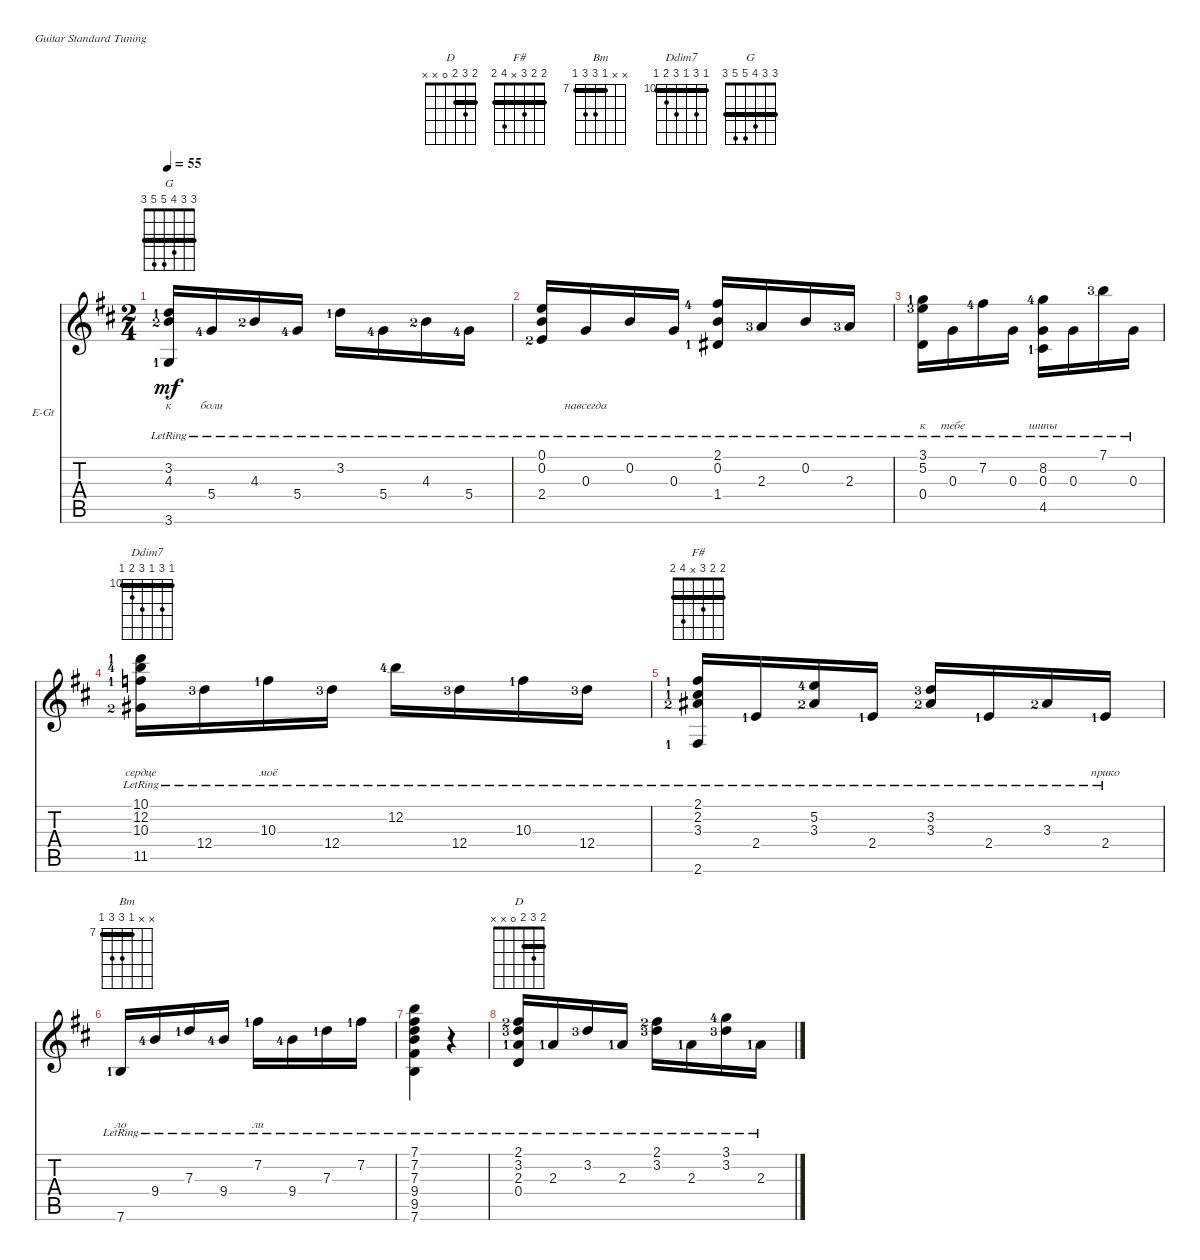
\defaultSystemsLayout 4
\bracketExtendMode nobrackets
\firstSystemTrackNameOrientation horizontal
\otherSystemsTrackNameOrientation horizontal
\chordDiagramsInScore
\track ("Jazz Guitar" "E-Gt") {instrument electricguitarjazz}
\staff {score tabs}
\tuning (E4 B3 G3 D3 A2 E2)
\chord ("D" 2 3 2 0 x x) {barre 2}
\chord ("F#" 2 2 3 x 4 2) {barre (2 2)}
\chord ("Bm" x x 7 9 9 7) {firstfret 7 barre 7}
\chord ("Ddim7" 10 12 10 12 11 10) {firstfret 10 barre (10 10)}
\chord ("G" 3 3 4 5 5 3) {barre (3 3)}
\ts (2 4)
\tempo 55
\clef g2
\ks d
(3.6{lr lf 2} 4.3{lr lf 3} 3.2{lr lf 2}).16{ch "G" lyrics (0 "к") lyrics (1 "") lyrics (2 "") lyrics (3 "") lyrics (4 "") dy mf} 5.4{lr lf 5}.16{lyrics (0 "боли") lyrics (1 "") lyrics (2 "") lyrics (3 "") lyrics (4 "")} 4.3{lr lf 3}.16{lyrics (0 "") lyrics (1 "") lyrics (2 "") lyrics (3 "") lyrics (4 "")} 5.4{lr lf 5}.16{lyrics (0 "") lyrics (1 "") lyrics (2 "") lyrics (3 "") lyrics (4 "")} 3.2{lr lf 2}.16{lyrics (0 "") lyrics (1 "") lyrics (2 "") lyrics (3 "") lyrics (4 "")} 5.4{lr lf 5}.16{lyrics (0 "") lyrics (1 "") lyrics (2 "") lyrics (3 "") lyrics (4 "")} 4.3{lr lf 3}.16{lyrics (0 "") lyrics (1 "") lyrics (2 "") lyrics (3 "") lyrics (4 "")} 5.4{lr lf 5}.16{lyrics (0 "") lyrics (1 "") lyrics (2 "") lyrics (3 "") lyrics (4 "")} |
(2.4{lr lf 3} 0.2{lr} 0.1{lr}).16{lyrics (0 "") lyrics (1 "") lyrics (2 "") lyrics (3 "") lyrics (4 "")} 0.3{lr}.16{lyrics (0 "навсегда") lyrics (1 "") lyrics (2 "") lyrics (3 "") lyrics (4 "")} 0.2{lr}.16{lyrics (0 "") lyrics (1 "") lyrics (2 "") lyrics (3 "") lyrics (4 "")} 0.3{lr}.16{lyrics (0 "") lyrics (1 "") lyrics (2 "") lyrics (3 "") lyrics (4 "")} (1.4{lr lf 2} 0.2{lr} 2.1{lr lf 5}).16{lyrics (0 "") lyrics (1 "") lyrics (2 "") lyrics (3 "") lyrics (4 "")} 2.3{lr lf 4}.16{lyrics (0 "") lyrics (1 "") lyrics (2 "") lyrics (3 "") lyrics (4 "")} 0.2{lr}.16{lyrics (0 "") lyrics (1 "") lyrics (2 "") lyrics (3 "") lyrics (4 "")} 2.3{lr lf 4}.16{lyrics (0 "") lyrics (1 "") lyrics (2 "") lyrics (3 "") lyrics (4 "")} |
(0.4{lr} 5.2{lr lf 4} 3.1{lr lf 2}).16{lyrics (0 "") lyrics (1 "") lyrics (2 "") lyrics (3 "") lyrics (4 "к")} 0.3{lr}.16{lyrics (0 "") lyrics (1 "") lyrics (2 "") lyrics (3 "") lyrics (4 "тебе")} 7.2{lr lf 5}.16{lyrics (0 "") lyrics (1 "") lyrics (2 "") lyrics (3 "") lyrics (4 "")} 0.3{lr}.16{lyrics (0 "") lyrics (1 "") lyrics (2 "") lyrics (3 "") lyrics (4 "")} (4.5{lr lf 2} 0.3{lr} 8.2{lr lf 5}).16{lyrics (0 "") lyrics (1 "") lyrics (2 "") lyrics (3 "") lyrics (4 "шипы")} 0.3{lr}.16{lyrics (0 "") lyrics (1 "") lyrics (2 "") lyrics (3 "") lyrics (4 "")} 7.1{lr lf 4}.16{lyrics (0 "") lyrics (1 "") lyrics (2 "") lyrics (3 "") lyrics (4 "")} 0.3{lr}.16{lyrics (0 "") lyrics (1 "") lyrics (2 "") lyrics (3 "") lyrics (4 "")} |
(11.5{lr lf 3} 10.3{lr lf 2} 12.2{lr lf 5} 10.1{lr lf 2}).16{ch "Ddim7" lyrics (0 "") lyrics (1 "") lyrics (2 "") lyrics (3 "") lyrics (4 "сердце")} 12.4{lr lf 4}.16{lyrics (0 "") lyrics (1 "") lyrics (2 "") lyrics (3 "") lyrics (4 "")} 10.3{lr lf 2}.16{lyrics (0 "") lyrics (1 "") lyrics (2 "") lyrics (3 "") lyrics (4 "моё")} 12.4{lr lf 4}.16{lyrics (0 "") lyrics (1 "") lyrics (2 "") lyrics (3 "") lyrics (4 "")} 12.2{lr lf 5}.16{lyrics (0 "") lyrics (1 "") lyrics (2 "") lyrics (3 "") lyrics (4 "")} 12.4{lr lf 4}.16{lyrics (0 "") lyrics (1 "") lyrics (2 "") lyrics (3 "") lyrics (4 "")} 10.3{lr lf 2}.16{lyrics (0 "") lyrics (1 "") lyrics (2 "") lyrics (3 "") lyrics (4 "")} 12.4{lr lf 4}.16{lyrics (0 "") lyrics (1 "") lyrics (2 "") lyrics (3 "") lyrics (4 "")} |
(2.6{lr lf 2} 3.3{lr lf 3} 2.2{lr lf 2} 2.1{lr lf 2}).16{ch "F#" lyrics (0 "") lyrics (1 "") lyrics (2 "") lyrics (3 "") lyrics (4 "")} 2.4{lr lf 2}.16{lyrics (0 "") lyrics (1 "") lyrics (2 "") lyrics (3 "") lyrics (4 "")} (3.3{lr lf 3} 5.2{lr lf 5}).16{lyrics (0 "") lyrics (1 "") lyrics (2 "") lyrics (3 "") lyrics (4 "")} 2.4{lr lf 2}.16{lyrics (0 "") lyrics (1 "") lyrics (2 "") lyrics (3 "") lyrics (4 "")} (3.3{lr lf 3} 3.2{lr lf 4}).16{lyrics (0 "") lyrics (1 "") lyrics (2 "") lyrics (3 "") lyrics (4 "")} 2.4{lr lf 2}.16{lyrics (0 "") lyrics (1 "") lyrics (2 "") lyrics (3 "") lyrics (4 "")} 3.3{lr lf 3}.16{lyrics (0 "") lyrics (1 "") lyrics (2 "") lyrics (3 "") lyrics (4 "")} 2.4{lr lf 2}.16{lyrics (0 "") lyrics (1 "") lyrics (2 "") lyrics (3 "") lyrics (4 "прико")} |
7.6{lr lf 2}.16{ch "Bm" lyrics (0 "") lyrics (1 "") lyrics (2 "") lyrics (3 "") lyrics (4 "ло")} 9.4{lr lf 5}.16{lyrics (0 "") lyrics (1 "") lyrics (2 "") lyrics (3 "") lyrics (4 "")} 7.3{lr lf 2}.16{lyrics (0 "") lyrics (1 "") lyrics (2 "") lyrics (3 "") lyrics (4 "")} 9.4{lr lf 5}.16{lyrics (0 "") lyrics (1 "") lyrics (2 "") lyrics (3 "") lyrics (4 "")} 7.2{lr lf 2}.16{lyrics (0 "") lyrics (1 "") lyrics (2 "") lyrics (3 "") lyrics (4 "ли")} 9.4{lr lf 5}.16{lyrics (0 "") lyrics (1 "") lyrics (2 "") lyrics (3 "") lyrics (4 "")} 7.3{lr lf 2}.16{lyrics (0 "") lyrics (1 "") lyrics (2 "") lyrics (3 "") lyrics (4 "")} 7.2{lr lf 2}.16{lyrics (0 "") lyrics (1 "") lyrics (2 "") lyrics (3 "") lyrics (4 "")} |
(7.6{lr} 9.5{lr} 9.4{lr} 7.3{lr} 7.2{lr} 7.1{lr}).4{lyrics (0 "") lyrics (1 "") lyrics (2 "") lyrics (3 "") lyrics (4 "")} r.4 |
(0.4{lr} 2.3{lr lf 2} 3.2{lr lf 4} 2.1{lr lf 3}).16{ch "D" lyrics (0 "") lyrics (1 "") lyrics (2 "") lyrics (3 "") lyrics (4 "")} 2.3{lr lf 2}.16{lyrics (0 "") lyrics (1 "") lyrics (2 "") lyrics (3 "") lyrics (4 "")} 3.2{lr lf 4}.16{lyrics (0 "") lyrics (1 "") lyrics (2 "") lyrics (3 "") lyrics (4 "")} 2.3{lr lf 2}.16{lyrics (0 "") lyrics (1 "") lyrics (2 "") lyrics (3 "") lyrics (4 "")} (3.2{lr lf 4} 2.1{lr lf 3}).16{lyrics (0 "") lyrics (1 "") lyrics (2 "") lyrics (3 "") lyrics (4 "")} 2.3{lr lf 2}.16{lyrics (0 "") lyrics (1 "") lyrics (2 "") lyrics (3 "") lyrics (4 "")} (3.2{lr lf 4} 3.1{lr lf 5}).16{lyrics (0 "") lyrics (1 "") lyrics (2 "") lyrics (3 "") lyrics (4 "")} 2.3{lr lf 2}.16{lyrics (0 "") lyrics (1 "") lyrics (2 "") lyrics (3 "") lyrics (4 "")}
